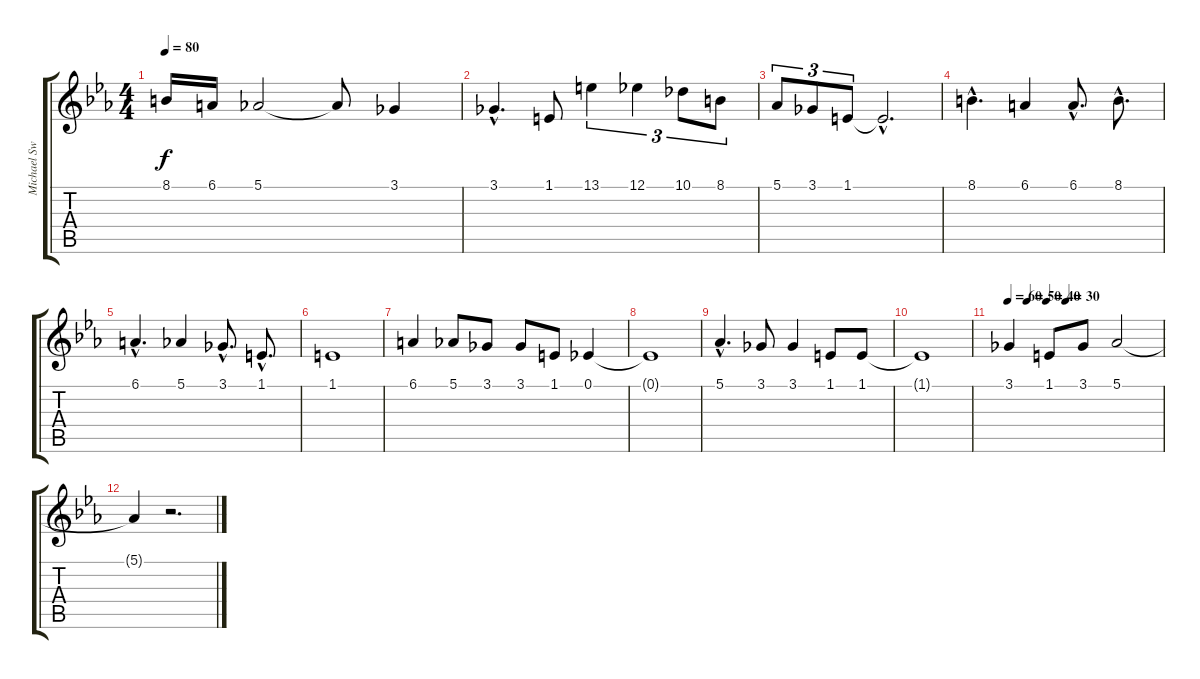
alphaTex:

\track ("Michael Sweet" "Michael Sw") {instrument frenchhorn}
\staff {score tabs}
\tuning (Eb4 Bb3 Gb3 Db3 Ab2 Eb2) {hide}
\ts (4 4)
\tempo 80
\clef g2
\ks eb
8.1{t}.16{dy f} 6.1.16 5.1.2 5.1{t}.8 3.1.4 |
3.1{hac}.4{d} 1.1.8 13.1.4{tu (3 2)} 12.1.4{tu (3 2)} 10.1.8{tu (3 2)} 8.1.8{tu (3 2)} |
5.1.8{tu (3 2)} 3.1.8{tu (3 2)} 1.1.8{tu (3 2)} 1.1{hac t}.2{d} |
8.1{hac}.4{d} 6.1.4 6.1{hac}.8{d} 8.1{hac}.8{d} |
6.1{hac}.4{d} 5.1.4 3.1{hac}.8{d} 1.1{hac}.8{d} |
1.1.1 |
6.1.4 5.1.8 3.1.8 3.1.8 1.1.8 0.1.4 |
0.1{t}.1 |
5.1{hac}.4{d} 3.1.8 3.1.4 1.1.8 1.1.8 |
1.1{t}.1 |
\tempo 60
\tempo (50 0.125)
\tempo (40 0.25)
\tempo (30 0.375)
3.1.4 1.1.8 3.1.8 5.1.2 |
5.1{t}.4 r.2{d}
